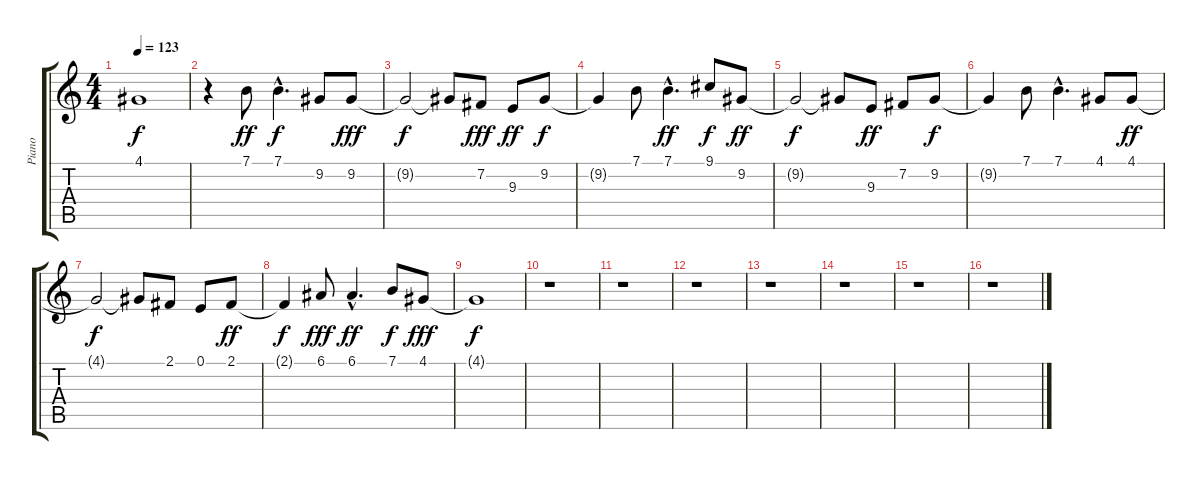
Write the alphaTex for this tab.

\track ("Piano" "Piano") {instrument brightacousticpiano}
\staff {score tabs}
\tuning (E4 B3 G3 D3 A2 E2) {hide}
\ts (4 4)
\tempo 123
\clef g2
\ks c
4.1{t}.1{dy f} |
r.4 7.1.8{dy ff} 7.1{hac}.4{d dy f} 9.2.8 9.2.8{dy fff} |
9.2{t}.2{dy f} 9.2{t}.8 7.2.8{dy fff} 9.3.8{dy ff} 9.2.8{dy f} |
9.2{t}.4 7.1.8 7.1{hac}.4{d dy ff} 9.1.8{dy f} 9.2.8{dy ff} |
9.2{t}.2{dy f} 9.2{t}.8 9.3.8{dy ff} 7.2.8 9.2.8{dy f} |
9.2{t}.4 7.1.8 7.1{hac}.4{d} 4.1.8 4.1.8{dy ff} |
4.1{t}.2{dy f} 4.1{t}.8 2.1.8 0.1.8 2.1.8{dy ff} |
2.1{t}.4{dy f} 6.1.8{dy fff} 6.1{hac}.4{d dy ff} 7.1.8{dy f} 4.1.8{dy fff} |
4.1{t}.1{dy f} |
r.1 |
r.1 |
r.1 |
r.1 |
r.1 |
r.1 |
r.1
